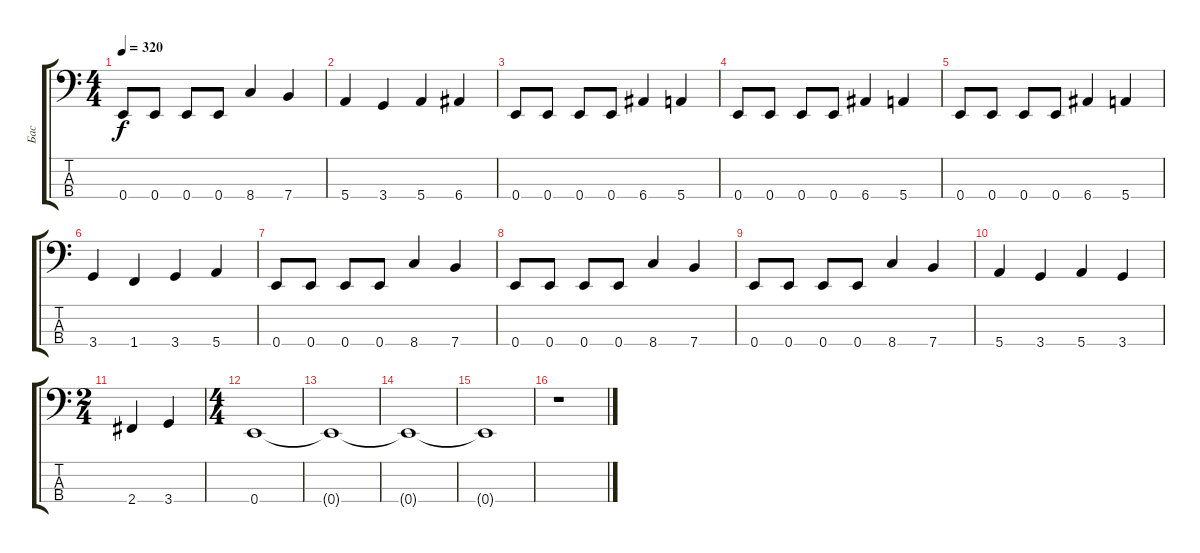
\track ("Бас" "Бас") {instrument electricbasspick}
\staff {score tabs}
\tuning (G2 D2 A1 E1) {hide}
\ts (4 4)
\tempo 320
\clef f4
\ks c
0.4.8{dy f} 0.4.8 0.4.8 0.4.8 8.4.4 7.4.4 |
5.4.4 3.4.4 5.4.4 6.4.4 |
0.4.8 0.4.8 0.4.8 0.4.8 6.4.4 5.4.4 |
0.4.8 0.4.8 0.4.8 0.4.8 6.4.4 5.4.4 |
0.4.8 0.4.8 0.4.8 0.4.8 6.4.4 5.4.4 |
3.4.4 1.4.4 3.4.4 5.4.4 |
0.4.8 0.4.8 0.4.8 0.4.8 8.4.4 7.4.4 |
0.4.8 0.4.8 0.4.8 0.4.8 8.4.4 7.4.4 |
0.4.8 0.4.8 0.4.8 0.4.8 8.4.4 7.4.4 |
5.4.4 3.4.4 5.4.4 3.4.4 |
\ts (2 4)
2.4.4 3.4.4 |
\ts (4 4)
0.4.1 |
0.4{t}.1 |
0.4{t}.1 |
0.4{t}.1 |
r.1
